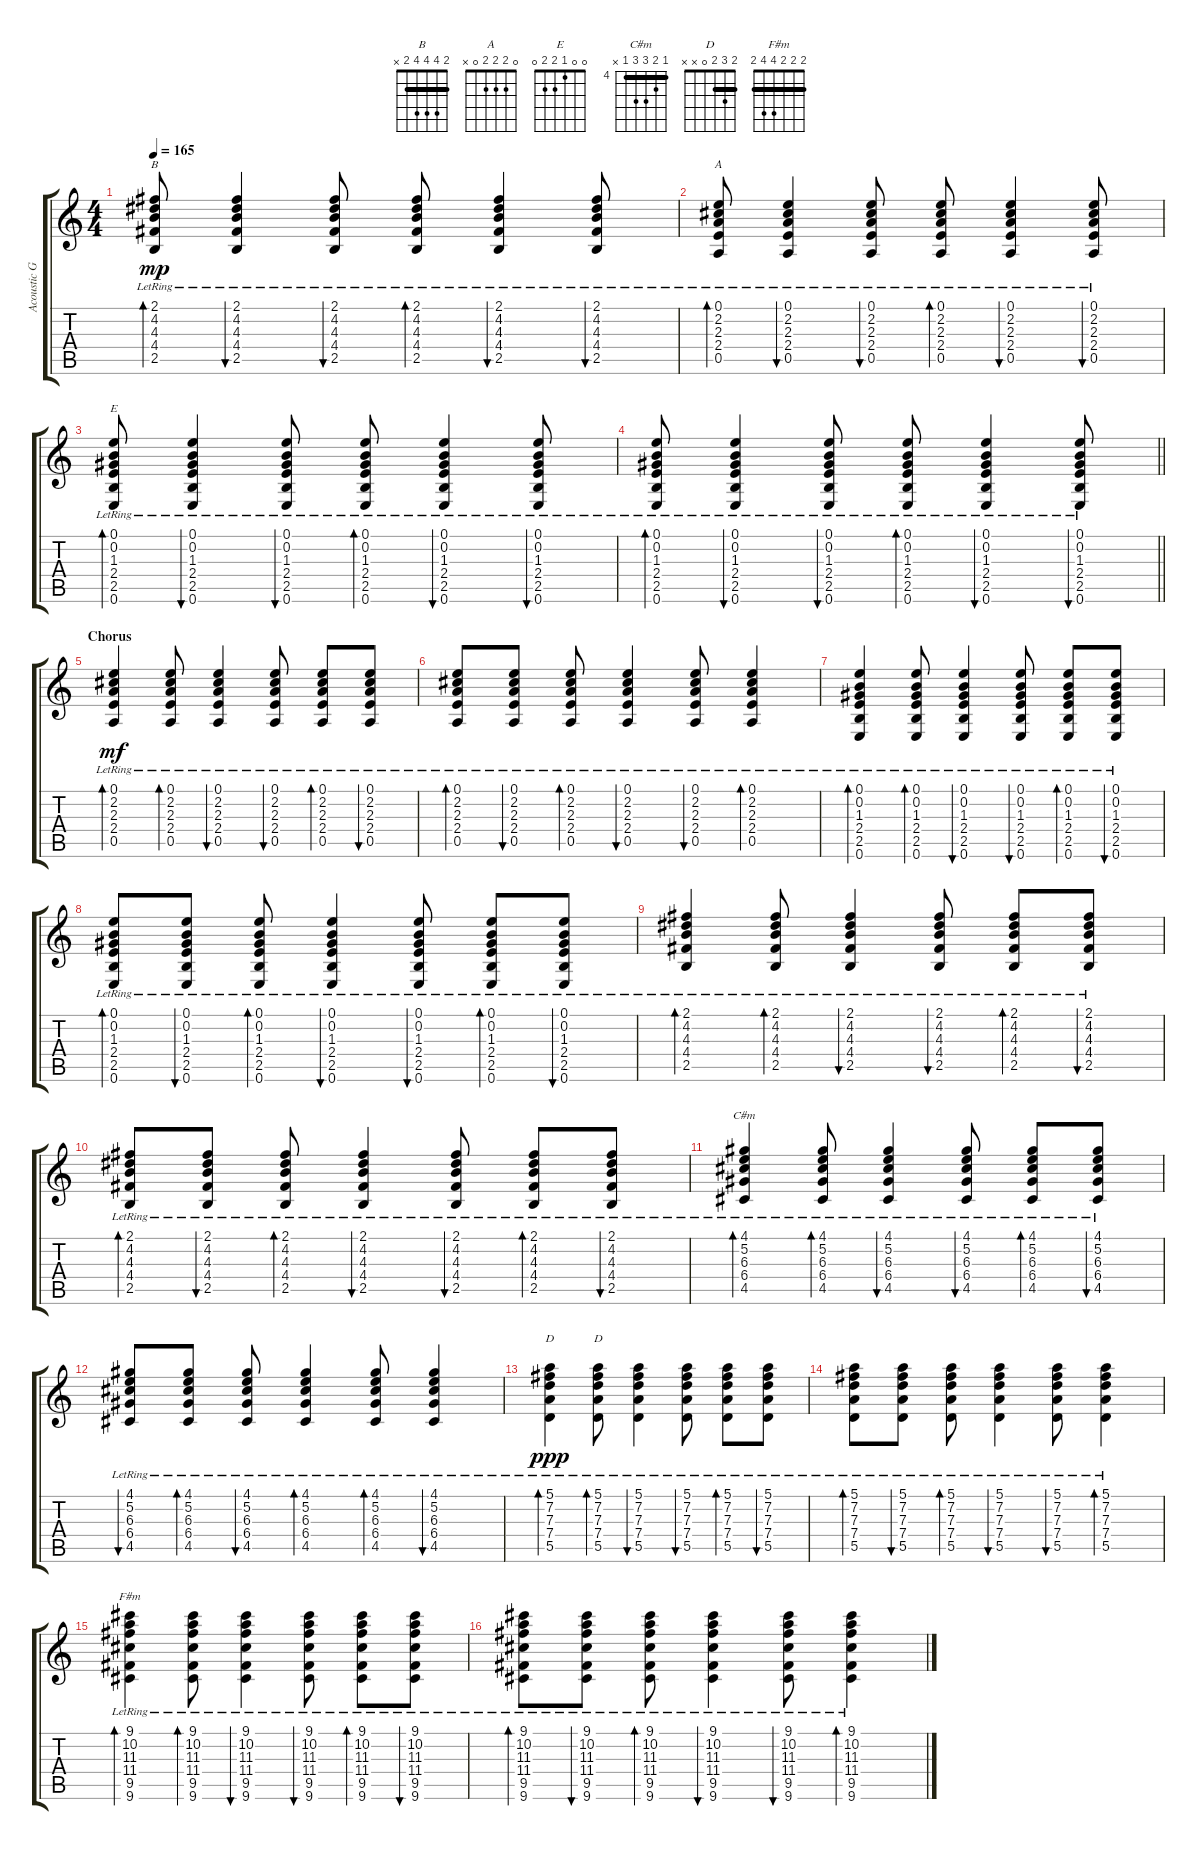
\track ("Acoustic Guitar (Mattias)" "Acoustic G") {instrument acousticguitarnylon}
\staff {score tabs}
\tuning (E4 B3 G3 D3 A2 E2) {hide}
\chord ("B" 2 4 4 4 2 x) {barre 2}
\chord ("A" 0 2 2 2 0 x)
\chord ("E" 0 0 1 2 2 0)
\chord ("C#m" 4 5 6 6 4 x) {firstfret 4 barre 4}
\chord ("D" 5 7 7 7 5 x) {firstfret 5 barre 5}
\chord ("D" 2 3 2 0 x x) {barre 2}
\chord ("F#m" 2 2 2 4 4 2) {barre 2}
\ts (4 4)
\tempo 165
\clef g2
\ks c
(2.1{lr} 4.2{lr} 4.3{lr} 4.4{lr} 2.5{lr}).8{bd 60 ch "B" dy mp} (2.1{lr} 4.2{lr} 4.3{lr} 4.4{lr} 2.5{lr}).4{bu 60} (2.1{lr} 4.2{lr} 4.3{lr} 4.4{lr} 2.5{lr}).8{bu 60} (2.1{lr} 4.2{lr} 4.3{lr} 4.4{lr} 2.5{lr}).8{bd 60} (2.1{lr} 4.2{lr} 4.3{lr} 4.4{lr} 2.5{lr}).4{bu 60} (2.1{lr} 4.2{lr} 4.3{lr} 4.4{lr} 2.5{lr}).8{bu 60} |
(0.1{lr} 2.2{lr} 2.3{lr} 2.4{lr} 0.5{lr}).8{bd 60 ch "A"} (0.1{lr} 2.2{lr} 2.3{lr} 2.4{lr} 0.5{lr}).4{bu 60} (0.1{lr} 2.2{lr} 2.3{lr} 2.4{lr} 0.5{lr}).8{bu 60} (0.1{lr} 2.2{lr} 2.3{lr} 2.4{lr} 0.5{lr}).8{bd 60} (0.1{lr} 2.2{lr} 2.3{lr} 2.4{lr} 0.5{lr}).4{bu 60} (0.1{lr} 2.2{lr} 2.3{lr} 2.4{lr} 0.5{lr}).8{bu 60} |
(0.1{lr} 0.2{lr} 1.3{lr} 2.4{lr} 2.5{lr} 0.6{lr}).8{bd 60 ch "E"} (0.1{lr} 0.2{lr} 1.3{lr} 2.4{lr} 2.5{lr} 0.6{lr}).4{bu 60} (0.1{lr} 0.2{lr} 1.3{lr} 2.4{lr} 2.5{lr} 0.6{lr}).8{bu 60} (0.1{lr} 0.2{lr} 1.3{lr} 2.4{lr} 2.5{lr} 0.6{lr}).8{bd 60} (0.1{lr} 0.2{lr} 1.3{lr} 2.4{lr} 2.5{lr} 0.6{lr}).4{bu 60} (0.1 0.2 1.3 2.4 2.5 0.6{lr}).8{bu 60} |
\barLineRight lightlight
(0.1{lr} 0.2{lr} 1.3{lr} 2.4{lr} 2.5{lr} 0.6{lr}).8{bd 60} (0.1{lr} 0.2{lr} 1.3{lr} 2.4{lr} 2.5{lr} 0.6{lr}).4{bu 60} (0.1{lr} 0.2{lr} 1.3{lr} 2.4{lr} 2.5{lr} 0.6{lr}).8{bu 60} (0.1{lr} 0.2{lr} 1.3{lr} 2.4{lr} 2.5{lr} 0.6{lr}).8{bd 60} (0.1{lr} 0.2{lr} 1.3{lr} 2.4{lr} 2.5{lr} 0.6{lr}).4{bu 60} (0.1 0.2 1.3 2.4 2.5 0.6{lr}).8{bu 60} |
\section ("" "Chorus")
(0.1{lr} 2.2{lr} 2.3{lr} 2.4{lr} 0.5{lr}).4{bd 60 dy mf} (0.1{lr} 2.2{lr} 2.3{lr} 2.4{lr} 0.5{lr}).8{bd 60} (0.1{lr} 2.2{lr} 2.3{lr} 2.4{lr} 0.5{lr}).4{bu 60} (0.1{lr} 2.2{lr} 2.3{lr} 2.4{lr} 0.5{lr}).8{bu 60} (0.1{lr} 2.2{lr} 2.3{lr} 2.4{lr} 0.5{lr}).8{bd 60} (0.1{lr} 2.2{lr} 2.3{lr} 2.4{lr} 0.5{lr}).8{bu 60} |
(0.1{lr} 2.2{lr} 2.3{lr} 2.4{lr} 0.5{lr}).8{bd 60} (0.1{lr} 2.2{lr} 2.3{lr} 2.4{lr} 0.5{lr}).8{bu 60} (0.1{lr} 2.2{lr} 2.3{lr} 2.4{lr} 0.5{lr}).8{bd 60} (0.1{lr} 2.2{lr} 2.3{lr} 2.4{lr} 0.5{lr}).4{bu 60} (0.1{lr} 2.2{lr} 2.3{lr} 2.4{lr} 0.5{lr}).8{bu 60} (0.1{lr} 2.2{lr} 2.3{lr} 2.4{lr} 0.5{lr}).4{bd 60} |
(0.1{lr} 0.2{lr} 1.3{lr} 2.4{lr} 2.5{lr} 0.6{lr}).4{bd 60} (0.1{lr} 0.2{lr} 1.3{lr} 2.4{lr} 2.5{lr} 0.6{lr}).8{bd 60} (0.1{lr} 0.2{lr} 1.3{lr} 2.4{lr} 2.5{lr} 0.6{lr}).4{bu 60} (0.1{lr} 0.2{lr} 1.3{lr} 2.4{lr} 2.5{lr} 0.6{lr}).8{bu 60} (0.1{lr} 0.2{lr} 1.3{lr} 2.4{lr} 2.5{lr} 0.6{lr}).8{bd 60} (0.1{lr} 0.2{lr} 1.3{lr} 2.4{lr} 2.5{lr} 0.6{lr}).8{bu 60} |
(0.1{lr} 0.2{lr} 1.3{lr} 2.4{lr} 2.5{lr} 0.6{lr}).8{bd 60} (0.1{lr} 0.2{lr} 1.3{lr} 2.4{lr} 2.5{lr} 0.6{lr}).8{bu 60} (0.1{lr} 0.2{lr} 1.3{lr} 2.4{lr} 2.5{lr} 0.6{lr}).8{bd 60} (0.1{lr} 0.2{lr} 1.3{lr} 2.4{lr} 2.5{lr} 0.6{lr}).4{bu 60} (0.1{lr} 0.2{lr} 1.3{lr} 2.4{lr} 2.5{lr} 0.6{lr}).8{bu 60} (0.1{lr} 0.2{lr} 1.3{lr} 2.4{lr} 2.5{lr} 0.6{lr}).8{bd 60} (0.1{lr} 0.2{lr} 1.3{lr} 2.4{lr} 2.5{lr} 0.6{lr}).8{bu 60} |
(2.1{lr} 4.2{lr} 4.3{lr} 4.4{lr} 2.5{lr}).4{bd 60} (2.1{lr} 4.2{lr} 4.3{lr} 4.4{lr} 2.5{lr}).8{bd 60} (2.1{lr} 4.2{lr} 4.3{lr} 4.4{lr} 2.5{lr}).4{bu 60} (2.1{lr} 4.2{lr} 4.3{lr} 4.4{lr} 2.5{lr}).8{bu 60} (2.1{lr} 4.2{lr} 4.3{lr} 4.4{lr} 2.5{lr}).8{bd 60} (2.1{lr} 4.2{lr} 4.3{lr} 4.4{lr} 2.5{lr}).8{bu 60} |
(2.1{lr} 4.2{lr} 4.3{lr} 4.4{lr} 2.5{lr}).8{bd 60} (2.1{lr} 4.2{lr} 4.3{lr} 4.4{lr} 2.5{lr}).8{bu 60} (2.1{lr} 4.2{lr} 4.3{lr} 4.4{lr} 2.5{lr}).8{bd 60} (2.1{lr} 4.2{lr} 4.3{lr} 4.4{lr} 2.5{lr}).4{bu 60} (2.1{lr} 4.2{lr} 4.3{lr} 4.4{lr} 2.5{lr}).8{bu 60} (2.1{lr} 4.2{lr} 4.3{lr} 4.4{lr} 2.5{lr}).8{bd 60} (2.1{lr} 4.2{lr} 4.3{lr} 4.4{lr} 2.5{lr}).8{bu 60} |
(4.1{lr} 5.2{lr} 6.3{lr} 6.4{lr} 4.5{lr}).4{bd 60 ch "C#m"} (4.1{lr} 5.2{lr} 6.3{lr} 6.4{lr} 4.5{lr}).8{bd 60} (4.1{lr} 5.2{lr} 6.3{lr} 6.4{lr} 4.5{lr}).4{bu 60} (4.1{lr} 5.2{lr} 6.3{lr} 6.4{lr} 4.5{lr}).8{bu 60} (4.1{lr} 5.2{lr} 6.3{lr} 6.4{lr} 4.5{lr}).8{bd 60} (4.1{lr} 5.2{lr} 6.3{lr} 6.4{lr} 4.5{lr}).8{bu 60} |
(4.1{lr} 5.2{lr} 6.3{lr} 6.4{lr} 4.5{lr}).8{bu 60} (4.1{lr} 5.2{lr} 6.3{lr} 6.4{lr} 4.5{lr}).8{bd 60} (4.1{lr} 5.2{lr} 6.3{lr} 6.4{lr} 4.5{lr}).8{bu 60} (4.1{lr} 5.2{lr} 6.3{lr} 6.4{lr} 4.5{lr}).4{bd 60} (4.1{lr} 5.2{lr} 6.3{lr} 6.4{lr} 4.5{lr}).8{bd 60} (4.1{lr} 5.2{lr} 6.3{lr} 6.4{lr} 4.5{lr}).4{bu 60} |
(5.1{lr} 7.2{lr} 7.3{lr} 7.4{lr} 5.5).4{bd 60 ch "D" dy ppp} (5.1{lr} 7.2{lr} 7.3{lr} 7.4{lr} 5.5).8{bd 60 ch "D"} (5.1{lr} 7.2{lr} 7.3{lr} 7.4{lr} 5.5).4{bu 60} (5.1{lr} 7.2{lr} 7.3{lr} 7.4{lr} 5.5).8{bu 60} (5.1{lr} 7.2{lr} 7.3{lr} 7.4{lr} 5.5).8{bd 60} (5.1{lr} 7.2{lr} 7.3{lr} 7.4{lr} 5.5).8{bu 60} |
(5.1{lr} 7.2{lr} 7.3{lr} 7.4{lr} 5.5).8{bd 60} (5.1{lr} 7.2{lr} 7.3{lr} 7.4{lr} 5.5).8{bu 60} (5.1{lr} 7.2{lr} 7.3{lr} 7.4{lr} 5.5).8{bd 60} (5.1{lr} 7.2{lr} 7.3{lr} 7.4{lr} 5.5).4{bu 60} (5.1{lr} 7.2{lr} 7.3{lr} 7.4{lr} 5.5).8{bu 60} (5.1{lr} 7.2{lr} 7.3{lr} 7.4{lr} 5.5).4{bd 60} |
(9.1 10.2{lr} 11.3{lr} 11.4{lr} 9.5{lr} 9.6).4{bd 60 ch "F#m"} (9.1 10.2{lr} 11.3{lr} 11.4{lr} 9.5{lr} 9.6).8{bd 60} (9.1 10.2{lr} 11.3{lr} 11.4{lr} 9.5{lr} 9.6).4{bu 60} (9.1{lr} 10.2{lr} 11.3{lr} 11.4{lr} 9.5{lr} 9.6).8{bu 60} (9.1{lr} 10.2{lr} 11.3{lr} 11.4{lr} 9.5{lr} 9.6).8{bd 60} (9.1{lr} 10.2{lr} 11.3{lr} 11.4{lr} 9.5{lr} 9.6).8{bu 60} |
(9.1{lr} 10.2{lr} 11.3{lr} 11.4{lr} 9.5{lr} 9.6).8{bd 60} (9.1{lr} 10.2{lr} 11.3{lr} 11.4{lr} 9.5{lr} 9.6).8{bu 60} (9.1{lr} 10.2{lr} 11.3{lr} 11.4{lr} 9.5{lr} 9.6).8{bd 60} (9.1{lr} 10.2{lr} 11.3{lr} 11.4{lr} 9.5{lr} 9.6).4{bu 60} (9.1{lr} 10.2{lr} 11.3{lr} 11.4{lr} 9.5{lr} 9.6).8{bu 60} (9.1{lr} 10.2{lr} 11.3{lr} 11.4{lr} 9.5{lr} 9.6).4{bd 60}
